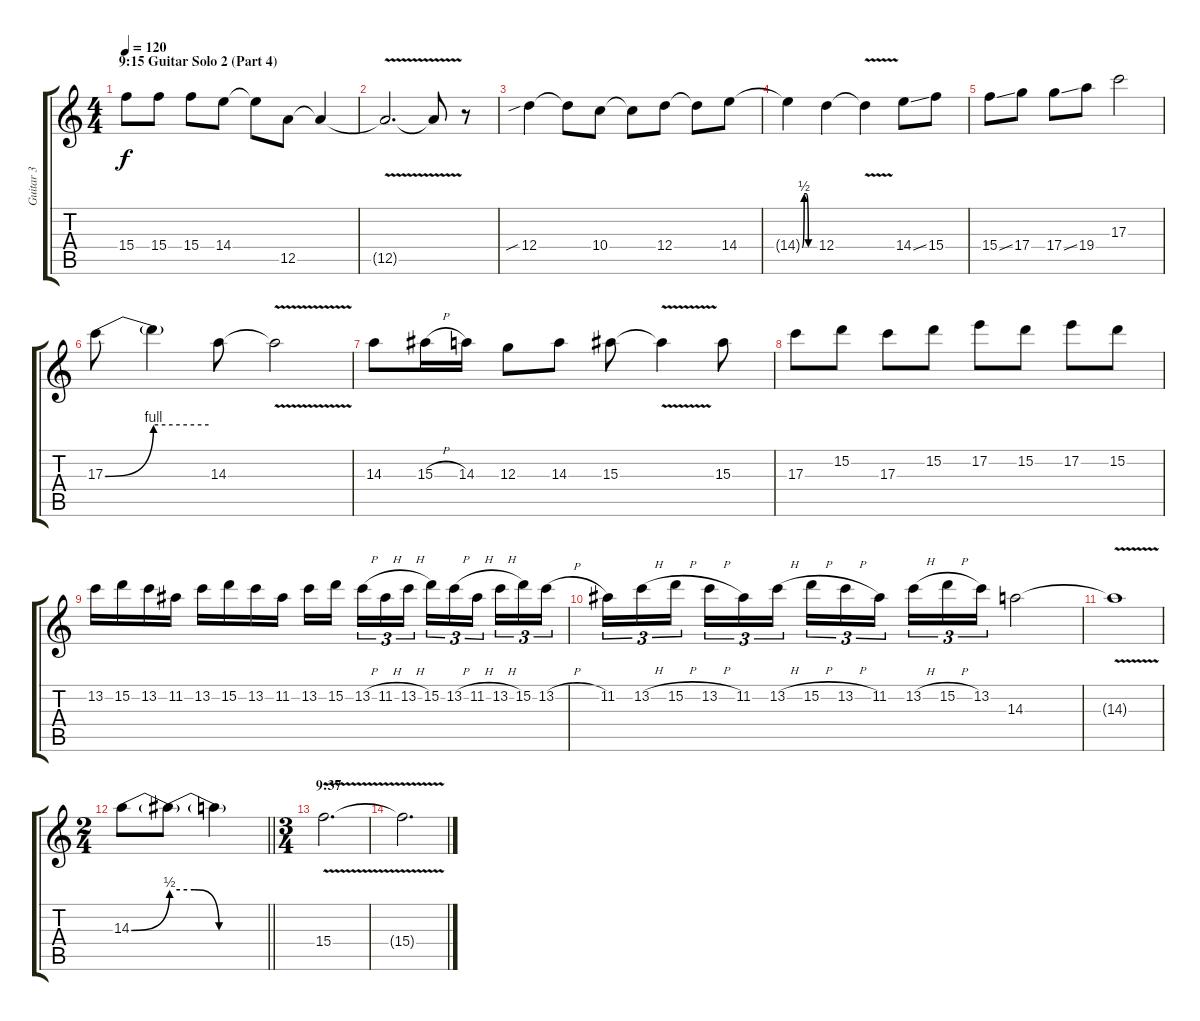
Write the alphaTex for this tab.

\track ("Guitar 3" "Guitar 3") {instrument electricguitarclean}
\staff {score tabs}
\tuning (E4 B3 G3 D3 A2 D2) {hide}
\ts (4 4)
\section ("" "9:15 Guitar Solo 2 (Part 4)")
\tempo 120
\clef g2
\ks c
15.4.8{dy f} 15.4.8 15.4.8 14.4.8 14.4{t}.8 12.5.8 12.5{t}.4 |
12.5{v t}.2{d} 12.5{t}.8 r.8 |
12.4{sib}.4 12.4{t}.8 10.4.8 10.4{t}.8 12.4.8 12.4{t}.8 14.4.8 |
14.4{be (custom 0 0 10 2 20 2 30 0 60 0) t}.4 12.4.4 12.4{v t}.4 14.4{ss}.8 15.4.8 |
15.4{ss}.8 17.4.8 17.4{ss}.8 19.4.8 17.3.2 |
17.3{be (bend 0 0 60 4)}.8 17.3{be (hold 0 4 60 4) t}.4 14.3.8 14.3{v t}.2 |
14.3.8 15.3{h}.16 14.3.16 12.3.8 14.3.8 15.3.8 15.3{v t}.4 15.3.8 |
17.3.8 15.2.8 17.3.8 15.2.8 17.2.8 15.2.8 17.2.8 15.2.8 |
13.2.16 15.2.16 13.2.16 11.2.16 13.2.16 15.2.16 13.2.16 11.2.16 13.2.16 15.2.16{beam splitsecondary} 13.2{h}.16{tu (3 2)} 11.2{h}.16{tu (3 2)} 13.2{h}.16{tu (3 2)} 15.2.16{tu (3 2)} 13.2{h}.16{tu (3 2)} 11.2{h}.16{tu (3 2) beam splitsecondary} 13.2{h}.16{tu (3 2)} 15.2.16{tu (3 2)} 13.2{h}.16{tu (3 2)} |
11.2.16{tu (3 2)} 13.2{h}.16{tu (3 2)} 15.2{h}.16{tu (3 2) beam splitsecondary} 13.2{h}.16{tu (3 2)} 11.2.16{tu (3 2)} 13.2{h}.16{tu (3 2)} 15.2{h}.16{tu (3 2)} 13.2{h}.16{tu (3 2)} 11.2.16{tu (3 2) beam splitsecondary} 13.2{h}.16{tu (3 2)} 15.2{h}.16{tu (3 2)} 13.2.16{tu (3 2)} 14.3.2 |
14.3{v t}.1 |
\ts (2 4)
\barLineRight lightlight
14.3{be (bend 0 0 60 2)}.8 14.3{be (custom 0 2 15 2 30 0 60 0) t}.8 14.3{t}.4 |
\ts (3 4)
\section ("" "9:37")
15.4{v}.2{d volume 0} |
15.4{t}.2{d}
